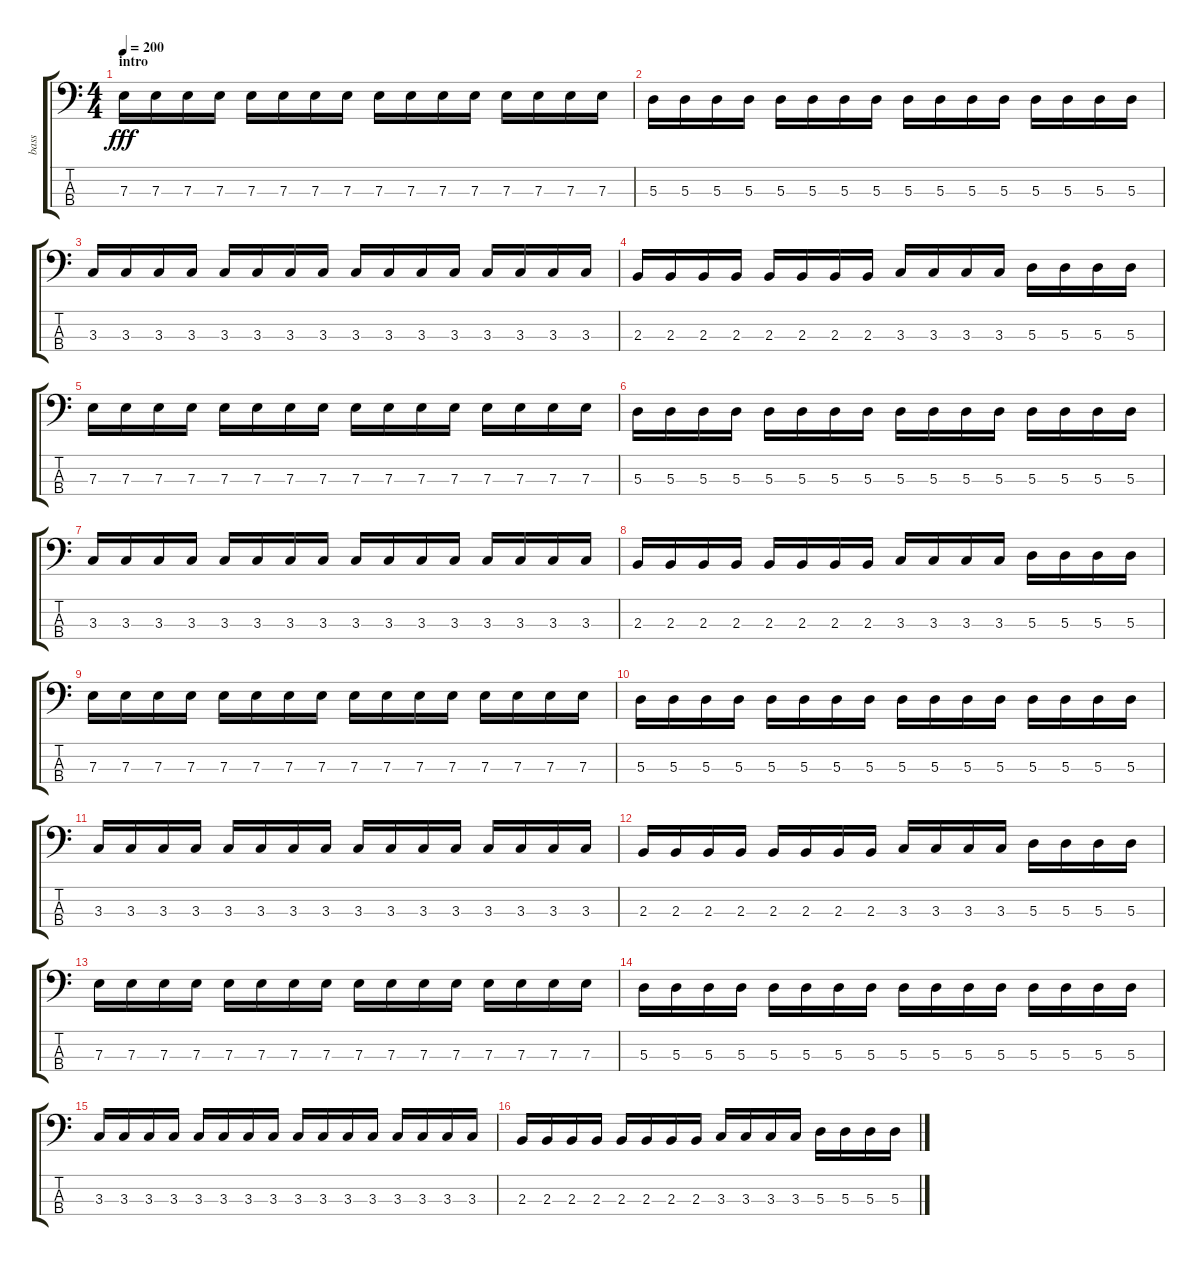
\track ("bass" "bass") {instrument electricbassfinger}
\staff {score tabs}
\tuning (G2 D2 A1 E1) {hide}
\ts (4 4)
\section ("" "intro")
\tempo 200
\clef f4
\ks c
7.3.16{dy fff instrument electricbassfinger} 7.3.16 7.3.16 7.3.16 7.3.16 7.3.16 7.3.16 7.3.16 7.3.16 7.3.16 7.3.16 7.3.16 7.3.16 7.3.16 7.3.16 7.3.16 |
5.3.16 5.3.16 5.3.16 5.3.16 5.3.16 5.3.16 5.3.16 5.3.16 5.3.16 5.3.16 5.3.16 5.3.16 5.3.16 5.3.16 5.3.16 5.3.16 |
3.3.16 3.3.16 3.3.16 3.3.16 3.3.16 3.3.16 3.3.16 3.3.16 3.3.16 3.3.16 3.3.16 3.3.16 3.3.16 3.3.16 3.3.16 3.3.16 |
2.3.16 2.3.16 2.3.16 2.3.16 2.3.16 2.3.16 2.3.16 2.3.16 3.3.16 3.3.16 3.3.16 3.3.16 5.3.16 5.3.16 5.3.16 5.3.16 |
7.3.16 7.3.16 7.3.16 7.3.16 7.3.16 7.3.16 7.3.16 7.3.16 7.3.16 7.3.16 7.3.16 7.3.16 7.3.16 7.3.16 7.3.16 7.3.16 |
5.3.16 5.3.16 5.3.16 5.3.16 5.3.16 5.3.16 5.3.16 5.3.16 5.3.16 5.3.16 5.3.16 5.3.16 5.3.16 5.3.16 5.3.16 5.3.16 |
3.3.16 3.3.16 3.3.16 3.3.16 3.3.16 3.3.16 3.3.16 3.3.16 3.3.16 3.3.16 3.3.16 3.3.16 3.3.16 3.3.16 3.3.16 3.3.16 |
2.3.16 2.3.16 2.3.16 2.3.16 2.3.16 2.3.16 2.3.16 2.3.16 3.3.16 3.3.16 3.3.16 3.3.16 5.3.16 5.3.16 5.3.16 5.3.16 |
7.3.16 7.3.16 7.3.16 7.3.16 7.3.16 7.3.16 7.3.16 7.3.16 7.3.16 7.3.16 7.3.16 7.3.16 7.3.16 7.3.16 7.3.16 7.3.16 |
5.3.16 5.3.16 5.3.16 5.3.16 5.3.16 5.3.16 5.3.16 5.3.16 5.3.16 5.3.16 5.3.16 5.3.16 5.3.16 5.3.16 5.3.16 5.3.16 |
3.3.16 3.3.16 3.3.16 3.3.16 3.3.16 3.3.16 3.3.16 3.3.16 3.3.16 3.3.16 3.3.16 3.3.16 3.3.16 3.3.16 3.3.16 3.3.16 |
2.3.16 2.3.16 2.3.16 2.3.16 2.3.16 2.3.16 2.3.16 2.3.16 3.3.16 3.3.16 3.3.16 3.3.16 5.3.16 5.3.16 5.3.16 5.3.16 |
7.3.16 7.3.16 7.3.16 7.3.16 7.3.16 7.3.16 7.3.16 7.3.16 7.3.16 7.3.16 7.3.16 7.3.16 7.3.16 7.3.16 7.3.16 7.3.16 |
5.3.16 5.3.16 5.3.16 5.3.16 5.3.16 5.3.16 5.3.16 5.3.16 5.3.16 5.3.16 5.3.16 5.3.16 5.3.16 5.3.16 5.3.16 5.3.16 |
3.3.16 3.3.16 3.3.16 3.3.16 3.3.16 3.3.16 3.3.16 3.3.16 3.3.16 3.3.16 3.3.16 3.3.16 3.3.16 3.3.16 3.3.16 3.3.16 |
2.3.16 2.3.16 2.3.16 2.3.16 2.3.16 2.3.16 2.3.16 2.3.16 3.3.16 3.3.16 3.3.16 3.3.16 5.3.16 5.3.16 5.3.16 5.3.16
